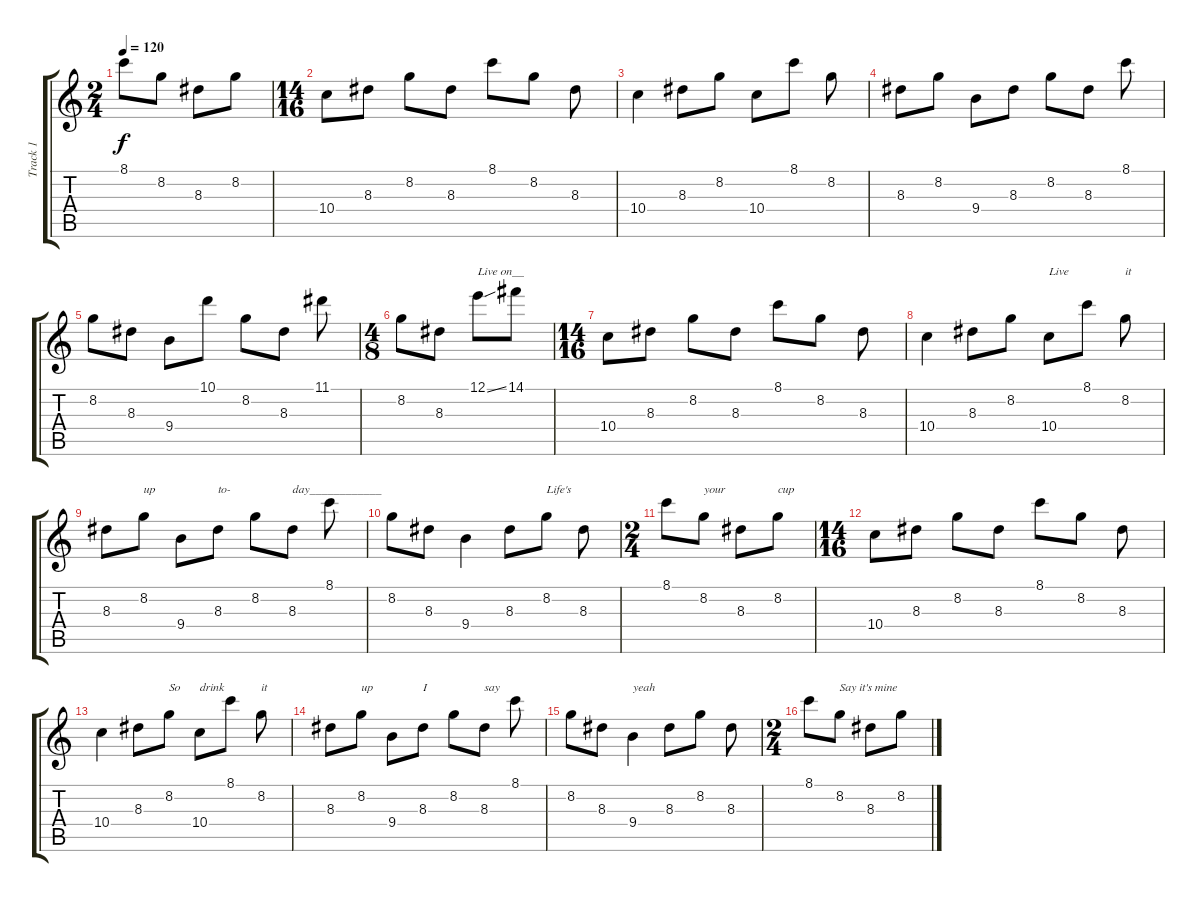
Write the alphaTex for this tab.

\track ("Track 1" "Track 1") {instrument electricguitarjazz}
\staff {score tabs}
\tuning (E4 B3 G3 D3 A2 E2) {hide}
\ts (2 4)
\tempo 120
\clef g2
\ks c
8.1.8{dy f} 8.2.8 8.3.8 8.2.8 |
\ts (14 16)
10.4.8 8.3.8 8.2.8 8.3.8 8.1.8 8.2.8 8.3.8 |
10.4.4 8.3.8 8.2.8 10.4.8 8.1.8 8.2.8 |
8.3.8 8.2.8 9.4.8 8.3.8 8.2.8 8.3.8 8.1.8 |
8.2.8 8.3.8 9.4.8 10.1.8 8.2.8 8.3.8 11.1.8 |
\ts (4 8)
8.2.8 8.3.8 12.1{ss}.8{txt "Live on__"} 14.1.8 |
\ts (14 16)
10.4.8 8.3.8 8.2.8 8.3.8 8.1.8 8.2.8 8.3.8 |
10.4.4 8.3.8 8.2.8 10.4.8{txt "Live"} 8.1.8 8.2.8{txt "it"} |
8.3.8 8.2.8{txt "up"} 9.4.8 8.3.8{txt "to-"} 8.2.8 8.3.8{txt "day____________"} 8.1.8 |
8.2.8 8.3.8 9.4.4 8.3.8 8.2.8{txt "Life's"} 8.3.8 |
\ts (2 4)
8.1.8 8.2.8{txt "your"} 8.3.8 8.2.8{txt "cup"} |
\ts (14 16)
10.4.8 8.3.8 8.2.8 8.3.8 8.1.8 8.2.8 8.3.8 |
10.4.4 8.3.8 8.2.8{txt "So"} 10.4.8{txt "drink"} 8.1.8 8.2.8{txt "it"} |
8.3.8 8.2.8{txt "up"} 9.4.8 8.3.8{txt "I"} 8.2.8 8.3.8{txt "say"} 8.1.8 |
8.2.8 8.3.8 9.4.4{txt "yeah"} 8.3.8 8.2.8 8.3.8 |
\ts (2 4)
8.1.8 8.2.8{txt "Say it's mine"} 8.3.8 8.2.8
